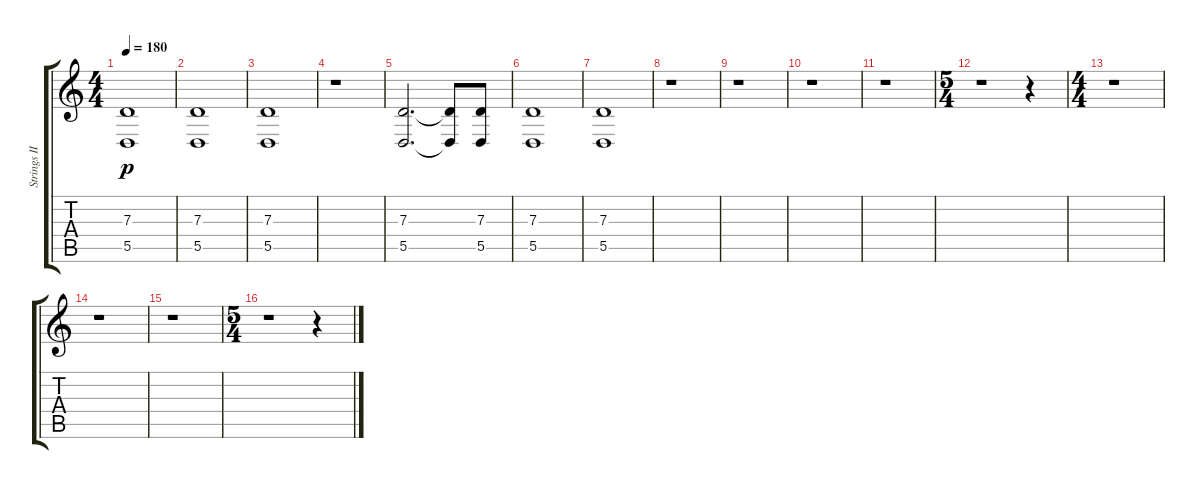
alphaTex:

\track ("Strings III" "Strings II") {instrument stringensemble1}
\staff {score tabs}
\tuning (E4 B3 G3 D3 A2 E2) {hide}
\ts (4 4)
\tempo 180
\clef g2
\ks c
(7.3 5.5).1{dy p} |
(7.3 5.5).1 |
(7.3 5.5).1 |
r.1 |
(7.3 5.5).2{d} (7.3{t} 5.5{t}).8 (7.3 5.5).8 |
(7.3 5.5).1 |
(7.3 5.5).1 |
r.1 |
r.1 |
r.1 |
r.1 |
\ts (5 4)
r.1 r.4 |
\ts (4 4)
r.1 |
r.1 |
r.1 |
\ts (5 4)
r.1 r.4
